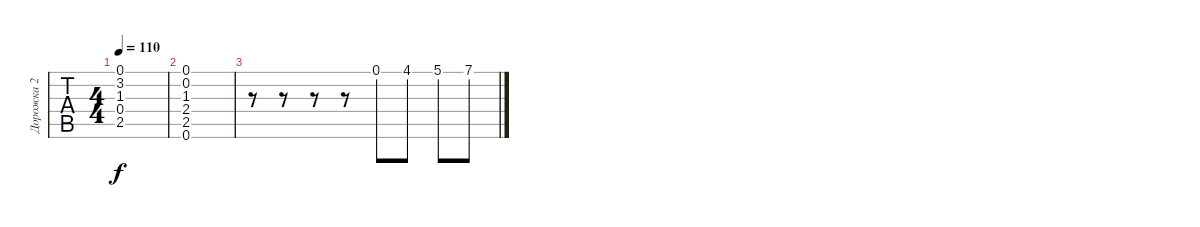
\track ("Дорожка 2" "Дорожка 2") {instrument acousticguitarsteel}
\staff {tabs}
\tuning (E4 B3 G3 D3 A2 E2) {hide}
\ts (4 4)
\tempo 110
\clef g2
\ks c
(0.1 3.2 1.3 0.4 2.5).1{dy f} |
(0.1 0.2 1.3 2.4 2.5 0.6).1 |
r.8 r.8 r.8 r.8 0.1.8 4.1.8 5.1.8 7.1.8
